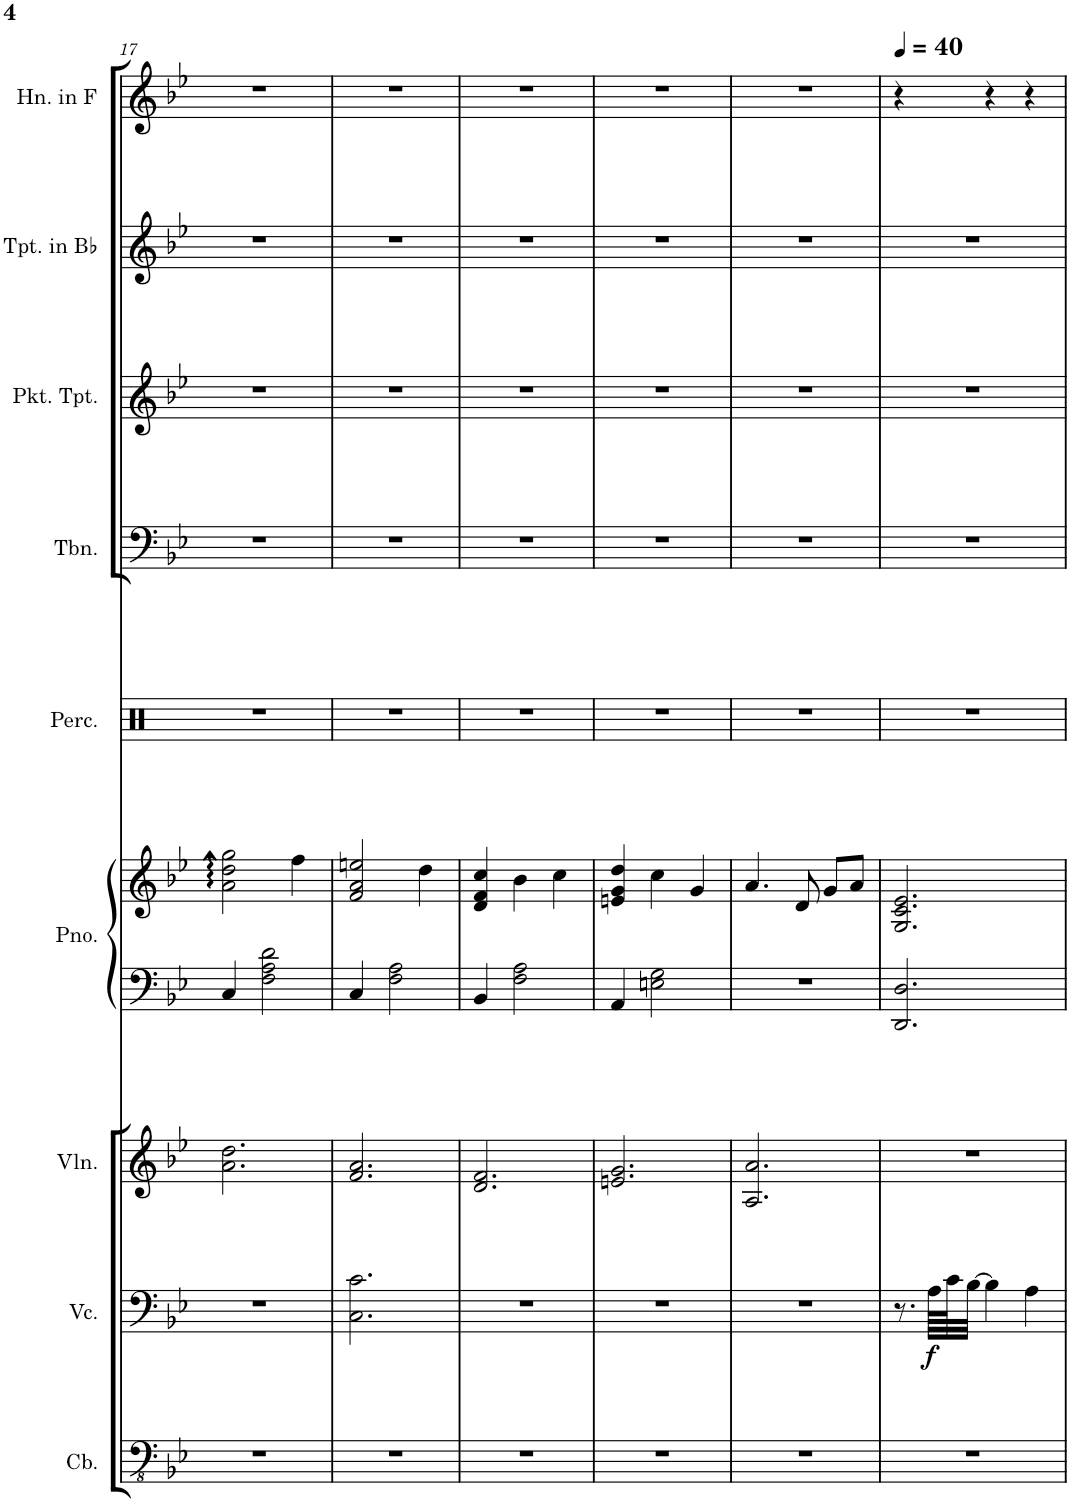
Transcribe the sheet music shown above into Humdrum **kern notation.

**kern	**kern	**dynam	**kern	**kern	**kern	**kern	**kern	**kern	**kern	**kern
*part9	*part8	*part8	*part7	*part6	*part6	*part5	*part4	*part3	*part2	*part1
*staff10	*staff9	*staff9	*staff8	*staff7	*staff6	*staff5	*staff4	*staff3	*staff2	*staff1
*I"Contrabass	*I"Violoncello	*	*I"Violin	*I"Grand Piano	*	*I"Percussion	*I"Trombone	*I"Pocket Trumpet	*I"Trumpet in Bb	*I"Horn in F
*I'Cb.	*I'Vc.	*	*I'Vln.	*I'Pno.	*	*I'Perc.	*I'Tbn.	*I'Pkt. Tpt.	*I'Tpt. in Bb	*I'Hn. in F
!!LO:PB:g=z
*clefFv4	*clefF4	*	*clefG2	*clefF4	*clefG2	*clefX	*clefF4	*clefG2	*clefG2	*clefG2
*Trd7c12	*	*	*	*	*	*	*	*Trd1c2	*Trd1c2	*Trd4c7
*k[b-e-]	*k[b-e-]	*	*k[b-e-]	*k[b-e-]	*k[b-e-]	*k[]	*k[b-e-]	*k[b-e-]	*k[b-e-]	*k[b-e-]
*M3/4	*M3/4	*	*M3/4	*M3/4	*M3/4	*M3/4	*M3/4	*M3/4	*M3/4	*M3/4
=17	=17	=17	=17	=17	=17	=17	=17	=17	=17	=17
2.r	2.r	.	2.a\ 2.dd\	4C/	2a\ 2dd\ 2gg\	2.r	2.r	2.r	2.r	2.r
.	.	.	.	2F\ 2A\ 2d\	.	.	.	.	.	.
.	.	.	.	.	4ff\	.	.	.	.	.
=18	=18	=18	=18	=18	=18	=18	=18	=18	=18	=18
2.r	2.C\ 2.c\	.	2.f/ 2.a/	4C/	2f/ 2a/ 2een/	2.r	2.r	2.r	2.r	2.r
.	.	.	.	2F\ 2A\	.	.	.	.	.	.
.	.	.	.	.	4dd\	.	.	.	.	.
=19	=19	=19	=19	=19	=19	=19	=19	=19	=19	=19
2.r	2.r	.	2.d/ 2.f/	4BB-/	4d/ 4f/ 4cc/	2.r	2.r	2.r	2.r	2.r
.	.	.	.	2F\ 2A\	4b-\	.	.	.	.	.
.	.	.	.	.	4cc\	.	.	.	.	.
=20	=20	=20	=20	=20	=20	=20	=20	=20	=20	=20
2.r	2.r	.	2.en/ 2.g/	4AA/	4en/ 4g/ 4dd/	2.r	2.r	2.r	2.r	2.r
.	.	.	.	2En\ 2G\	4cc\	.	.	.	.	.
.	.	.	.	.	4g/	.	.	.	.	.
=21	=21	=21	=21	=21	=21	=21	=21	=21	=21	=21
2.r	2.r	.	2.A/ 2.a/	2.r	4.a/	2.r	2.r	2.r	2.r	2.r
.	.	.	.	.	8d/	.	.	.	.	.
.	.	.	.	.	8g/L	.	.	.	.	.
.	.	.	.	.	8a/J	.	.	.	.	.
=22	=22	=22	=22	=22	=22	=22	=22	=22	=22	=22
*	*	*	*	*	*	*	*	*	*	*MM40
2.r	8.r	.	2.r	2.DD/ 2.D/	2.G/ 2.c/ 2.e-/	2.r	2.r	2.r	2.r	4r
!	!	!LO:DY:b	!	!	!	!	!	!	!	!
.	64A\LLLL	f	.	.	.	.	.	.	.	.
.	64c\J	.	.	.	.	.	.	.	.	.
.	[32B-\JJJ	.	.	.	.	.	.	.	.	.
.	4B-\]	.	.	.	.	.	.	.	.	4r
.	4A\	.	.	.	.	.	.	.	.	4r
=	=	=	=	=	=	=	=	=	=	=
*-	*-	*-	*-	*-	*-	*-	*-	*-	*-	*-
